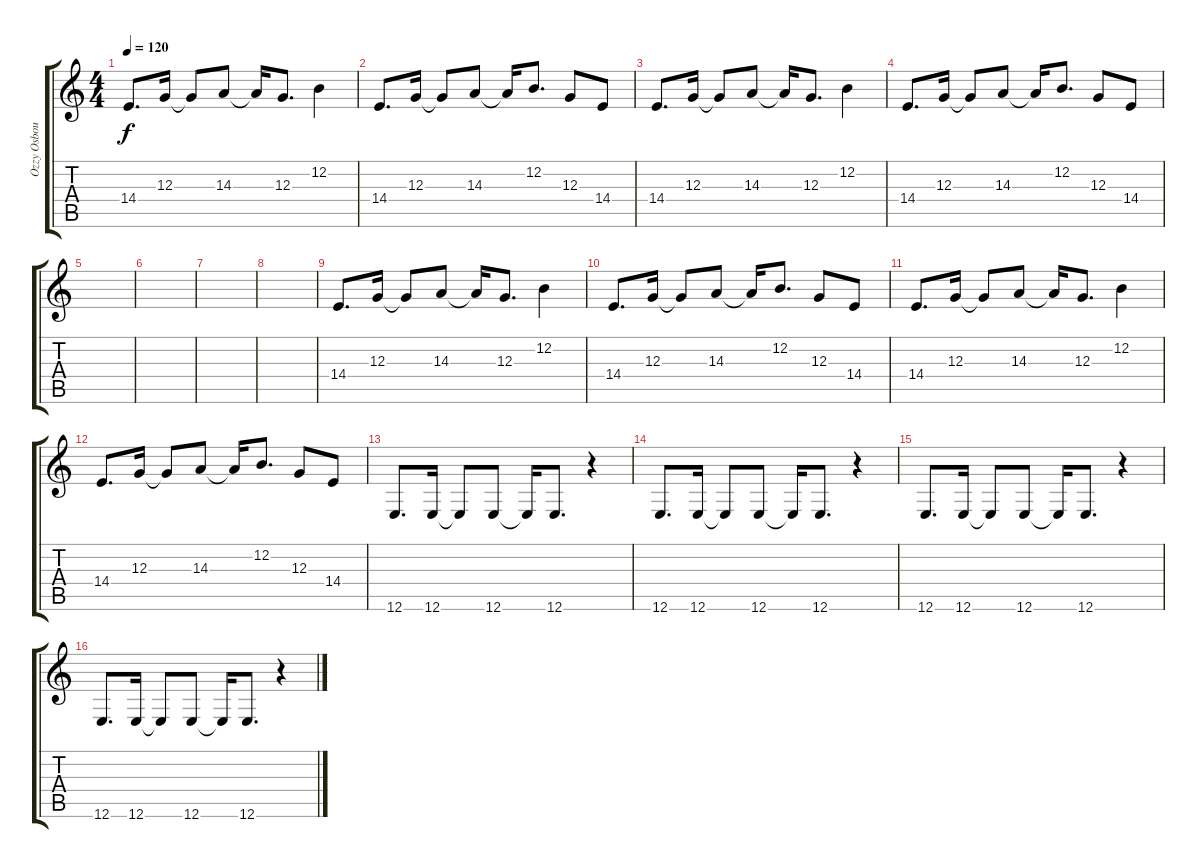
\track ("Ozzy Osbourne" "Ozzy Osbou") {instrument lead6voice}
\staff {score tabs}
\tuning (E4 B3 G3 D3 A2 E2) {hide}
\ts (4 4)
\tempo 120
\clef g2
\ks c
14.4.8{d dy f} 12.3.16 12.3{t}.8 14.3.8 14.3{t}.16 12.3.8{d} 12.2.4 |
14.4.8{d} 12.3.16 12.3{t}.8 14.3.8 14.3{t}.16 12.2.8{d} 12.3.8 14.4.8 |
14.4.8{d} 12.3.16 12.3{t}.8 14.3.8 14.3{t}.16 12.3.8{d} 12.2.4 |
14.4.8{d} 12.3.16 12.3{t}.8 14.3.8 14.3{t}.16 12.2.8{d} 12.3.8 14.4.8 |
|
|
|
|
14.4.8{d} 12.3.16 12.3{t}.8 14.3.8 14.3{t}.16 12.3.8{d} 12.2.4 |
14.4.8{d} 12.3.16 12.3{t}.8 14.3.8 14.3{t}.16 12.2.8{d} 12.3.8 14.4.8 |
14.4.8{d} 12.3.16 12.3{t}.8 14.3.8 14.3{t}.16 12.3.8{d} 12.2.4 |
14.4.8{d} 12.3.16 12.3{t}.8 14.3.8 14.3{t}.16 12.2.8{d} 12.3.8 14.4.8 |
12.6.8{d} 12.6.16 12.6{t}.8 12.6.8 12.6{t}.16 12.6.8{d} r.4 |
12.6.8{d} 12.6.16 12.6{t}.8 12.6.8 12.6{t}.16 12.6.8{d} r.4 |
12.6.8{d} 12.6.16 12.6{t}.8 12.6.8 12.6{t}.16 12.6.8{d} r.4 |
12.6.8{d} 12.6.16 12.6{t}.8 12.6.8 12.6{t}.16 12.6.8{d} r.4
